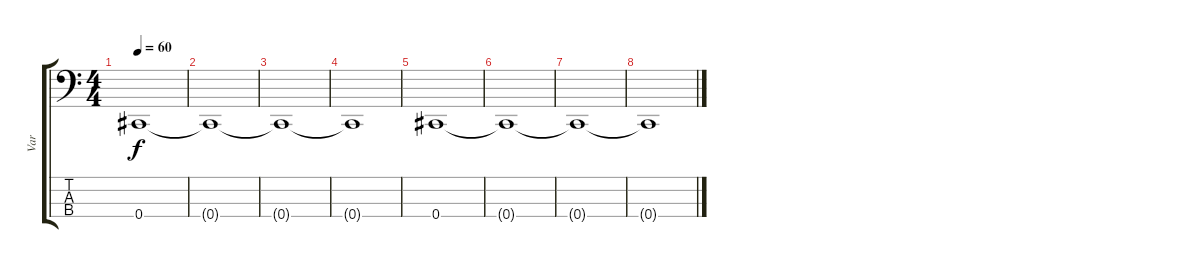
\track ("Var" "Var") {instrument electricbassfinger}
\staff {score tabs}
\tuning (E2 B1 Gb1 Db1) {hide}
\ts (4 4)
\tempo 60
\clef f4
\ks c
0.4.1{dy f} |
0.4{t}.1 |
0.4{t}.1 |
0.4{t}.1 |
0.4.1{volume 0} |
0.4{t}.1 |
0.4{t}.1 |
0.4{t}.1
